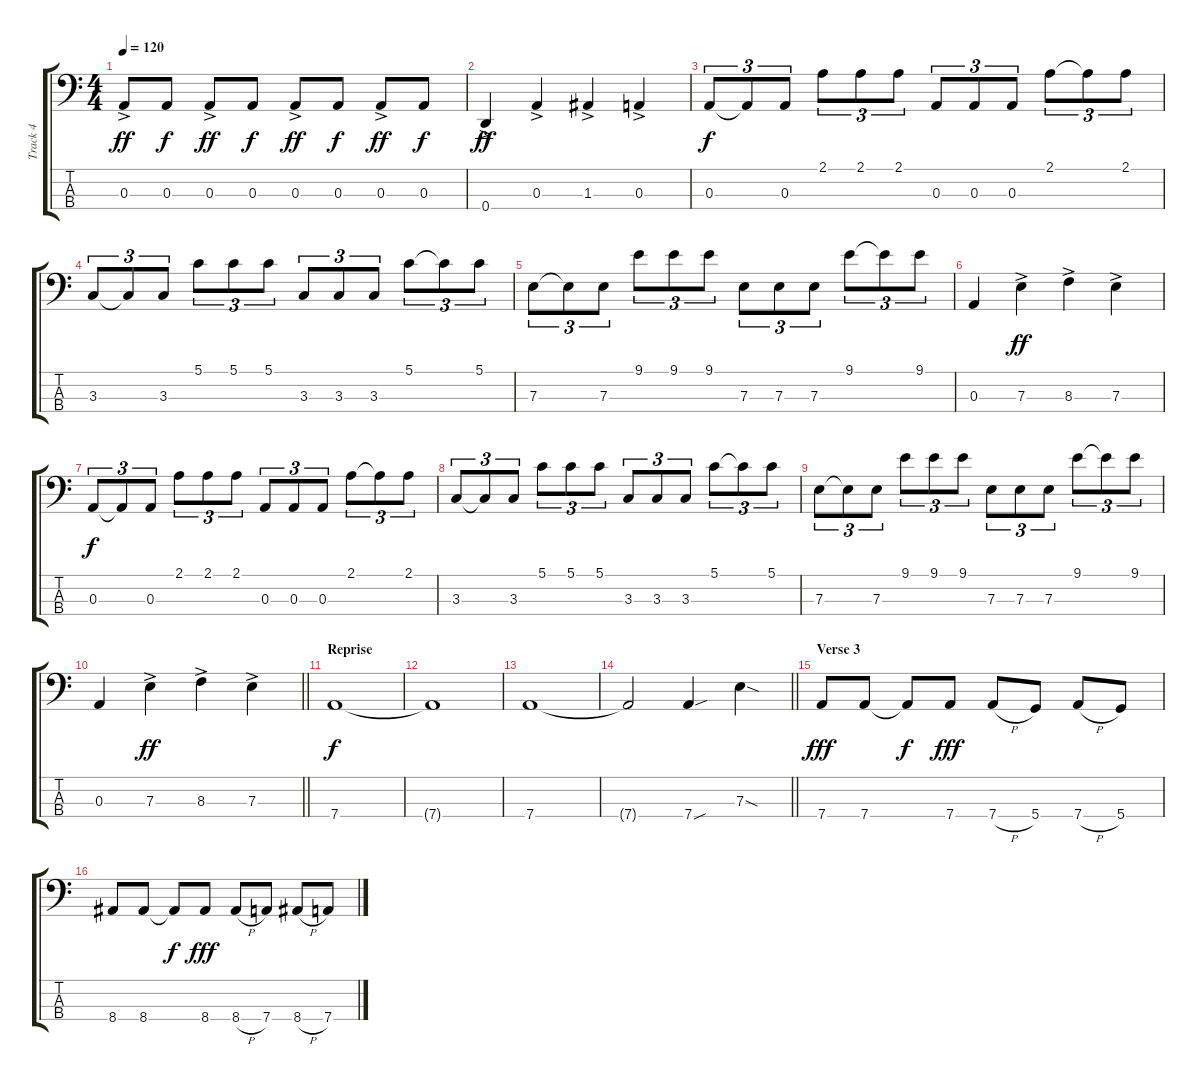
\track ("Track 4" "Track 4") {instrument electricbassfinger}
\staff {score tabs}
\tuning (G2 D2 A1 D1) {hide}
\ts (4 4)
\tempo 120
\clef f4
\ks c
0.3{ac}.8{dy ff} 0.3.8{dy f} 0.3{ac}.8{dy ff} 0.3.8{dy f} 0.3{ac}.8{dy ff} 0.3.8{dy f} 0.3{ac}.8{dy ff} 0.3.8{dy f} |
0.4{ac}.4{dy ff} 0.3{ac}.4 1.3{ac}.4 0.3{ac}.4 |
0.3.8{tu (3 2) dy f} 0.3{t}.8{tu (3 2)} 0.3.8{tu (3 2)} 2.1.8{tu (3 2)} 2.1.8{tu (3 2)} 2.1.8{tu (3 2)} 0.3.8{tu (3 2)} 0.3.8{tu (3 2)} 0.3.8{tu (3 2)} 2.1.8{tu (3 2)} 2.1{t}.8{tu (3 2)} 2.1.8{tu (3 2)} |
3.3.8{tu (3 2)} 3.3{t}.8{tu (3 2)} 3.3.8{tu (3 2)} 5.1.8{tu (3 2)} 5.1.8{tu (3 2)} 5.1.8{tu (3 2)} 3.3.8{tu (3 2)} 3.3.8{tu (3 2)} 3.3.8{tu (3 2)} 5.1.8{tu (3 2)} 5.1{t}.8{tu (3 2)} 5.1.8{tu (3 2)} |
7.3.8{tu (3 2)} 7.3{t}.8{tu (3 2)} 7.3.8{tu (3 2)} 9.1.8{tu (3 2)} 9.1.8{tu (3 2)} 9.1.8{tu (3 2)} 7.3.8{tu (3 2)} 7.3.8{tu (3 2)} 7.3.8{tu (3 2)} 9.1.8{tu (3 2)} 9.1{t}.8{tu (3 2)} 9.1.8{tu (3 2)} |
0.3.4 7.3{ac}.4{dy ff} 8.3{ac}.4 7.3{ac}.4 |
0.3.8{tu (3 2) dy f} 0.3{t}.8{tu (3 2)} 0.3.8{tu (3 2)} 2.1.8{tu (3 2)} 2.1.8{tu (3 2)} 2.1.8{tu (3 2)} 0.3.8{tu (3 2)} 0.3.8{tu (3 2)} 0.3.8{tu (3 2)} 2.1.8{tu (3 2)} 2.1{t}.8{tu (3 2)} 2.1.8{tu (3 2)} |
3.3.8{tu (3 2)} 3.3{t}.8{tu (3 2)} 3.3.8{tu (3 2)} 5.1.8{tu (3 2)} 5.1.8{tu (3 2)} 5.1.8{tu (3 2)} 3.3.8{tu (3 2)} 3.3.8{tu (3 2)} 3.3.8{tu (3 2)} 5.1.8{tu (3 2)} 5.1{t}.8{tu (3 2)} 5.1.8{tu (3 2)} |
7.3.8{tu (3 2)} 7.3{t}.8{tu (3 2)} 7.3.8{tu (3 2)} 9.1.8{tu (3 2)} 9.1.8{tu (3 2)} 9.1.8{tu (3 2)} 7.3.8{tu (3 2)} 7.3.8{tu (3 2)} 7.3.8{tu (3 2)} 9.1.8{tu (3 2)} 9.1{t}.8{tu (3 2)} 9.1.8{tu (3 2)} |
\barLineRight lightlight
0.3.4 7.3{ac}.4{dy ff} 8.3{ac}.4 7.3{ac}.4 |
\section ("" "Reprise")
7.4.1{dy f} |
7.4{t}.1 |
7.4.1 |
\barLineRight lightlight
7.4{t}.2 7.4{sou}.4 7.3{sod}.4 |
\section ("" "Verse 3")
7.4.8{dy fff} 7.4.8 7.4{t}.8{dy f} 7.4.8{dy fff} 7.4{h}.8 5.4.8 7.4{h}.8 5.4.8 |
8.4.8 8.4.8 8.4{t}.8{dy f} 8.4.8{dy fff} 8.4{h}.8 7.4.8 8.4{h}.8 7.4.8
